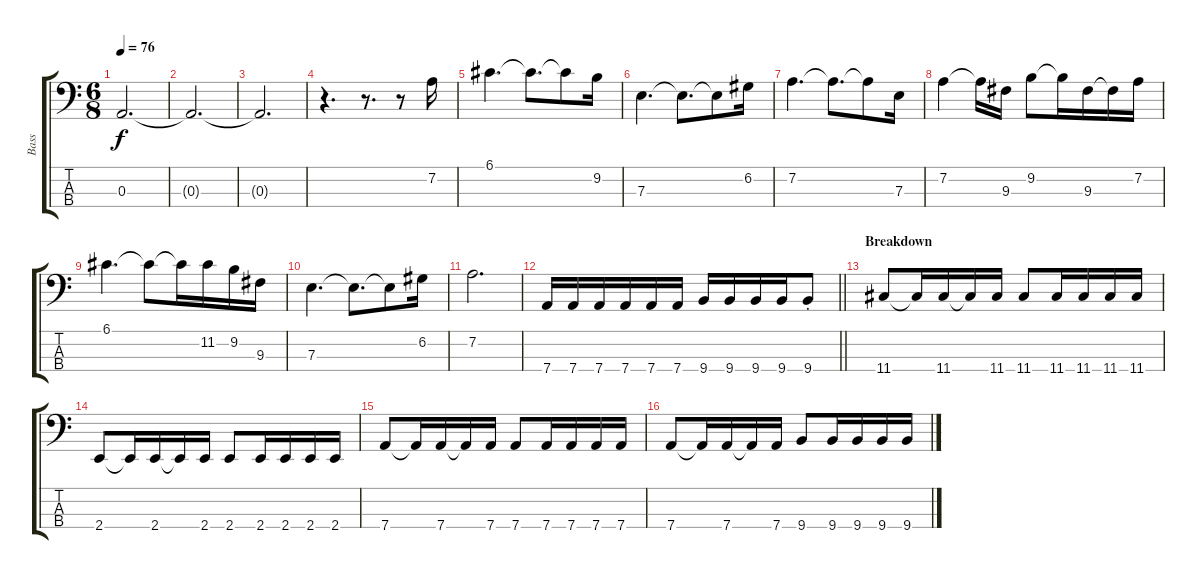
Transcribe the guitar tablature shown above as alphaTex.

\track ("Bass" "Bass") {instrument electricbassfinger}
\staff {score tabs}
\tuning (G2 D2 A1 D1) {hide}
\ts (6 8)
\tempo 76
\clef f4
\ks c
0.3{t}.2{d dy f} |
0.3{t}.2{d} |
0.3{t}.2{d} |
r.4{d} r.8{d} r.8 7.2.16 |
6.1.4{d} 6.1{t}.8{d} 6.1{t}.8 9.2.16 |
7.3.4{d} 7.3{t}.8{d} 7.3{t}.8 6.2.16 |
7.2.4{d} 7.2{t}.8{d} 7.2{t}.8 7.3.16 |
7.2.4 7.2{t}.16 9.3.16 9.2.8 9.2{t}.16 9.3.16 9.3{t}.16 7.2.16 |
6.1.4{d} 6.1{t}.8 6.1{t}.16 11.2.16 9.2.16 9.3.16 |
7.3.4{d} 7.3{t}.8{d} 7.3{t}.8 6.2.16 |
7.2.2{d} |
\barLineRight lightlight
7.4.16 7.4.16 7.4.16 7.4.16 7.4.16 7.4.16 9.4.16 9.4.16 9.4.16 9.4.16 9.4{st}.8 |
\section ("" "Breakdown")
11.4.8 11.4{t}.16 11.4.16 11.4{t}.16 11.4.16 11.4.8 11.4.16 11.4.16 11.4.16 11.4.16 |
2.4.8 2.4{t}.16 2.4.16 2.4{t}.16 2.4.16 2.4.8 2.4.16 2.4.16 2.4.16 2.4.16 |
7.4.8 7.4{t}.16 7.4.16 7.4{t}.16 7.4.16 7.4.8 7.4.16 7.4.16 7.4.16 7.4.16 |
7.4.8 7.4{t}.16 7.4.16 7.4{t}.16 7.4.16 9.4.8 9.4.16 9.4.16 9.4.16 9.4.16
